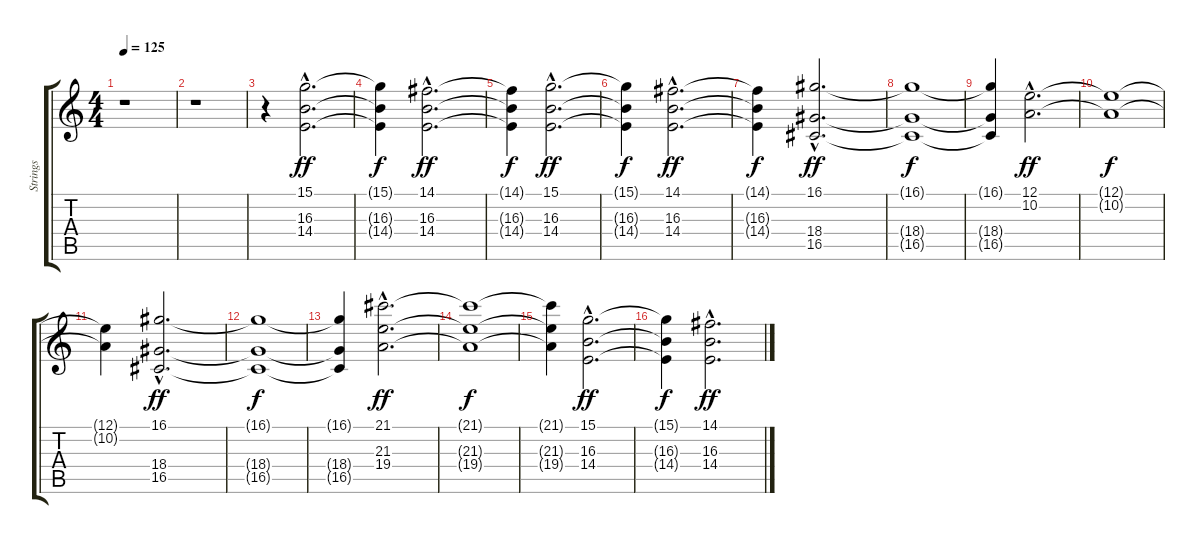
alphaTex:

\track ("Strings" "Strings") {instrument stringensemble1}
\staff {score tabs}
\tuning (E4 B3 G3 D3 A2 E2) {hide}
\ts (4 4)
\tempo 125
\clef g2
\ks c
r.1{dy f} |
r.1 |
r.4 (15.1{hac} 16.3{hac} 14.4{hac}).2{d dy ff} |
(15.1{t} 16.3{t} 14.4{t}).4{dy f} (14.1{hac} 16.3{hac} 14.4{hac}).2{d dy ff} |
(14.1{t} 16.3{t} 14.4{t}).4{dy f} (15.1{hac} 16.3{hac} 14.4{hac}).2{d dy ff} |
(15.1{t} 16.3{t} 14.4{t}).4{dy f} (14.1{hac} 16.3{hac} 14.4{hac}).2{d dy ff} |
(14.1{t} 16.3{t} 14.4{t}).4{dy f} (16.1{hac} 18.4{hac} 16.5{hac}).2{d dy ff} |
(16.1{t} 18.4{t} 16.5{t}).1{dy f} |
(16.1{t} 18.4{t} 16.5{t}).4 (12.1{hac} 10.2{hac}).2{d dy ff} |
(12.1{t} 10.2{t}).1{dy f} |
(12.1{t} 10.2{t}).4 (16.1{hac} 18.4{hac} 16.5{hac}).2{d dy ff} |
(16.1{t} 18.4{t} 16.5{t}).1{dy f} |
(16.1{t} 18.4{t} 16.5{t}).4 (21.1{hac} 21.3{hac} 19.4{hac}).2{d dy ff} |
(21.1{t} 21.3{t} 19.4{t}).1{dy f} |
(21.1{t} 21.3{t} 19.4{t}).4 (15.1{hac} 16.3{hac} 14.4{hac}).2{d dy ff} |
(15.1{t} 16.3{t} 14.4{t}).4{dy f} (14.1{hac} 16.3{hac} 14.4{hac}).2{d dy ff}
